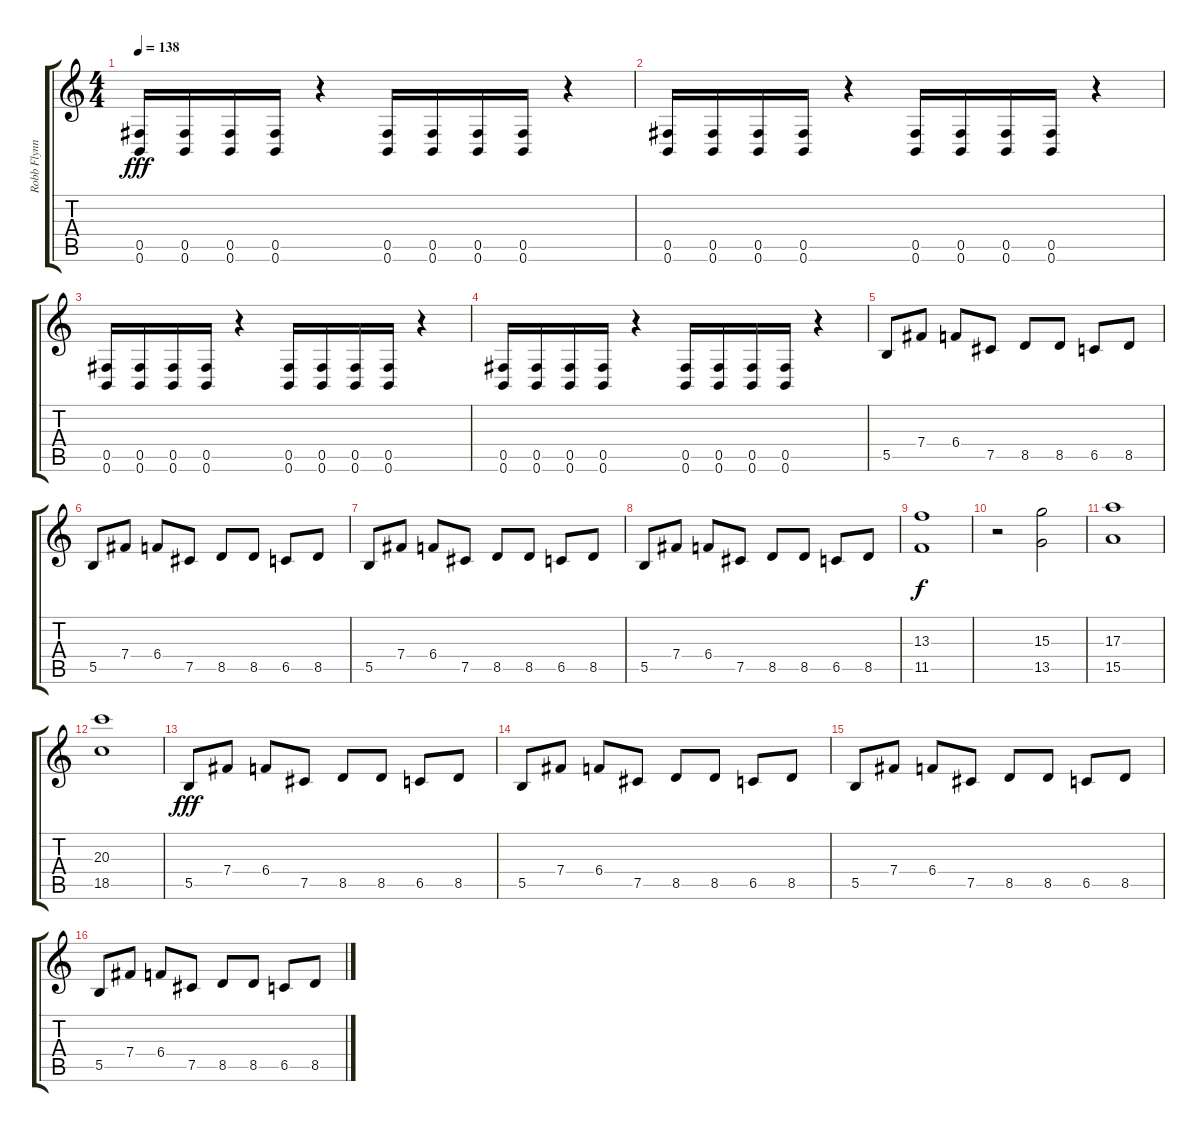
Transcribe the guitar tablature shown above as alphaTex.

\track ("Robb Flynn" "Robb Flynn") {instrument distortionguitar}
\staff {score tabs}
\tuning (Db4 Ab3 E3 B2 Gb2 B1) {hide}
\ts (4 4)
\tempo 138
\clef g2
\ks c
(0.5 0.6).16{dy fff} (0.5 0.6).16 (0.5 0.6).16 (0.5 0.6).16 r.4 (0.5 0.6).16 (0.5 0.6).16 (0.5 0.6).16 (0.5 0.6).16 r.4 |
(0.5 0.6).16 (0.5 0.6).16 (0.5 0.6).16 (0.5 0.6).16 r.4 (0.5 0.6).16 (0.5 0.6).16 (0.5 0.6).16 (0.5 0.6).16 r.4 |
(0.5 0.6).16 (0.5 0.6).16 (0.5 0.6).16 (0.5 0.6).16 r.4 (0.5 0.6).16 (0.5 0.6).16 (0.5 0.6).16 (0.5 0.6).16 r.4 |
(0.5 0.6).16 (0.5 0.6).16 (0.5 0.6).16 (0.5 0.6).16 r.4 (0.5 0.6).16 (0.5 0.6).16 (0.5 0.6).16 (0.5 0.6).16 r.4 |
5.5.8 7.4.8 6.4.8 7.5.8 8.5.8 8.5.8 6.5.8 8.5.8 |
5.5.8 7.4.8 6.4.8 7.5.8 8.5.8 8.5.8 6.5.8 8.5.8 |
5.5.8 7.4.8 6.4.8 7.5.8 8.5.8 8.5.8 6.5.8 8.5.8 |
5.5.8 7.4.8 6.4.8 7.5.8 8.5.8 8.5.8 6.5.8 8.5.8 |
(13.3 11.5).1{dy f} |
r.2 (15.3 13.5).2 |
(17.3 15.5).1 |
(20.3 18.5).1 |
5.5.8{dy fff} 7.4.8 6.4.8 7.5.8 8.5.8 8.5.8 6.5.8 8.5.8 |
5.5.8 7.4.8 6.4.8 7.5.8 8.5.8 8.5.8 6.5.8 8.5.8 |
5.5.8 7.4.8 6.4.8 7.5.8 8.5.8 8.5.8 6.5.8 8.5.8 |
5.5.8 7.4.8 6.4.8 7.5.8 8.5.8 8.5.8 6.5.8 8.5.8
